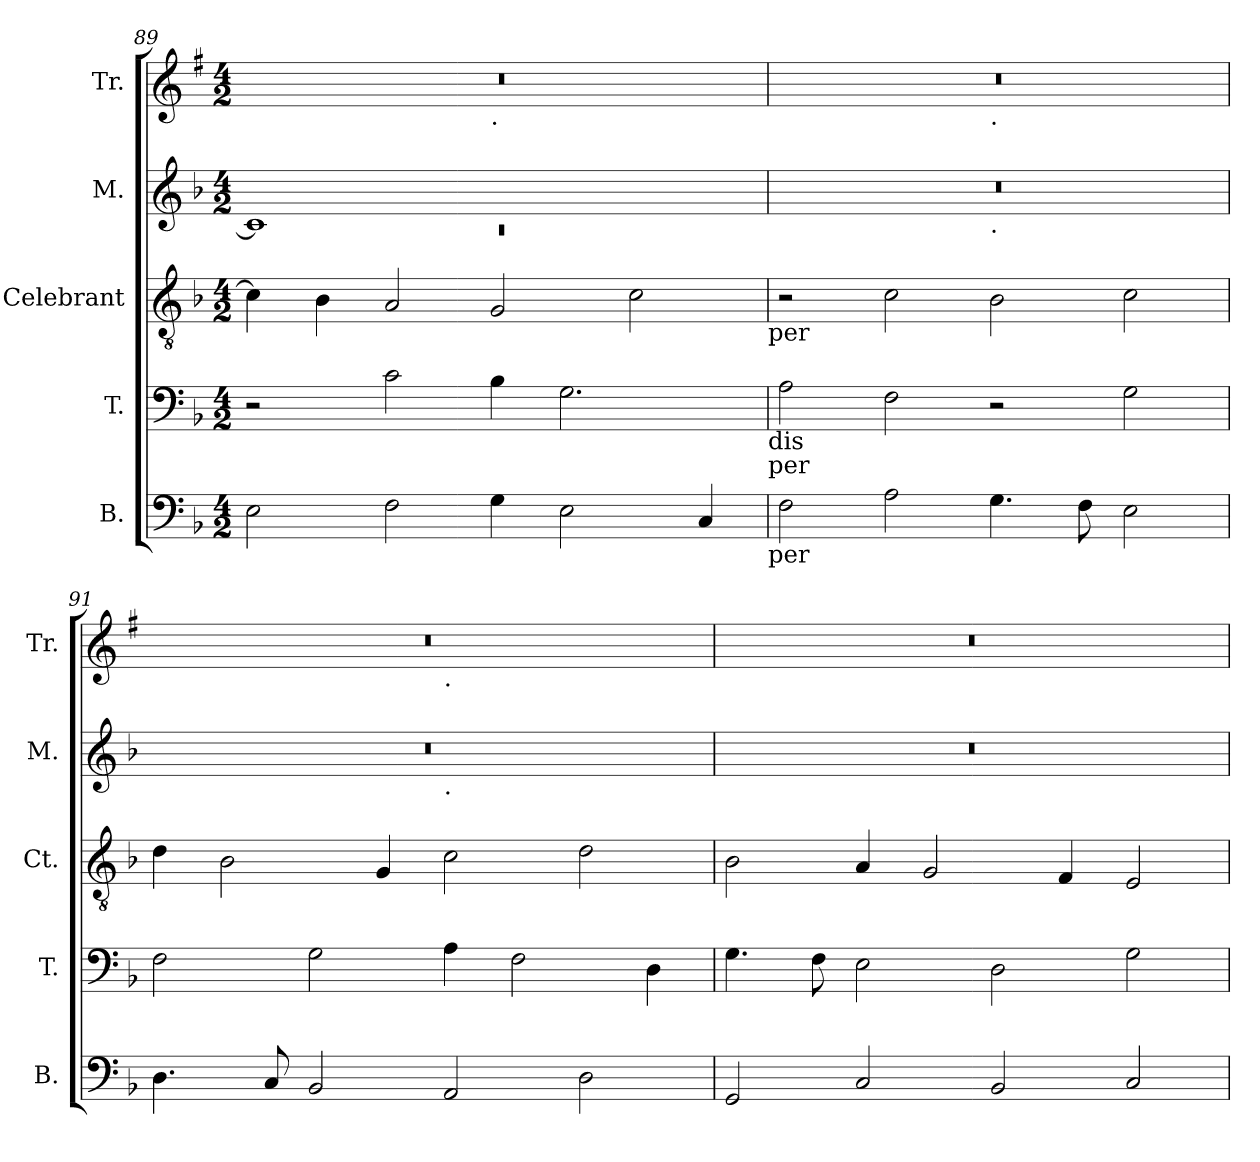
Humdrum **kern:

**kern	**kern	**kern	**kern	**kern
*part5	*part4	*part3	*part2	*part1
*staff5	*staff4	*staff3	*staff2	*staff1
*I"B.	*I"T.	*I"Celebrant	*I"M.	*I"Tr.
*I'B.	*I'T.	*I'Ct.	*I'M.	*I'Tr.
*clefF4	*clefF4	*clefGv2	*clefG2	*clefG2
*	*	*	*	*ITrd1c2
*k[b-]	*k[b-]	*k[b-]	*k[b-]	*k[b-]
*F:	*F:	*F:	*F:	*F:
*M4/2	*M4/2	*M4/2	*M4/2	*M4/2
=89	=89	=89	=89	=89
*	*	*	*^	*
!	!	!	!	!LO:N:vis=1	!
*	*	*	*	*	*^
2E\	2r	4c\]	1c]	0rc	0r	1ryy
.	.	4B-\	.	.	.	.
2F\	2c\	2A/	.	.	.	.
!	!	!	!	!	!	!LO:TX:b:t=.
4G\	4B-\	2G/	1ryy	.	.	1ryy
2E\	2.G\	.	.	.	.	.
.	.	2c\	.	.	.	.
4C/	.	.	.	.	.	.
!	!	!LO:TX:b:t=per	!	!	!	!
!	!LO:TX:b:t=dis	!	!	!	!	!
!	!LO:TX:b:t=per	!	!	!	!	!
!LO:TX:b:t=per	!	!	!	!	!	!
=90	=90	=90	=90	=90	=90	=90
2F\	2A\	2r	0r	1ryy	0r	1ryy
2A\	2F\	2c\	.	.	.	.
!	!	!	!	!	!	!LO:TX:b:t=.
!	!	!	!	!LO:TX:b:t=.	!	!
4.G\	2r	2B-\	.	1ryy	.	1ryy
8F\	.	.	.	.	.	.
2E\	2G\	2c\	.	.	.	.
=91	=91	=91	=91	=91	=91	=91
4.D\	2F\	4d\	0r	1ryy	0r	1ryy
.	.	2B-\	.	.	.	.
8C/	.	.	.	.	.	.
2BB-/	2G\	.	.	.	.	.
.	.	4G/	.	.	.	.
!	!	!	!	!	!	!LO:TX:b:t=.
!	!	!	!	!LO:TX:b:t=.	!	!
2AA/	4A\	2c\	.	1ryy	.	1ryy
.	2F\	.	.	.	.	.
2D\	.	2d\	.	.	.	.
.	4D\	.	.	.	.	.
*	*	*	*v	*v	*	*
*	*	*	*	*v	*v
!!LO:LB:g=z
=92	=92	=92	=92	=92
2GG/	4.G\	2B-\	0r	0r
.	8F\	.	.	.
2C/	2E\	4A/	.	.
.	.	2G/	.	.
2BB-/	2D\	.	.	.
.	.	4F/	.	.
2C/	2G\	2E/	.	.
=	=	=	=	=
*-	*-	*-	*-	*-
